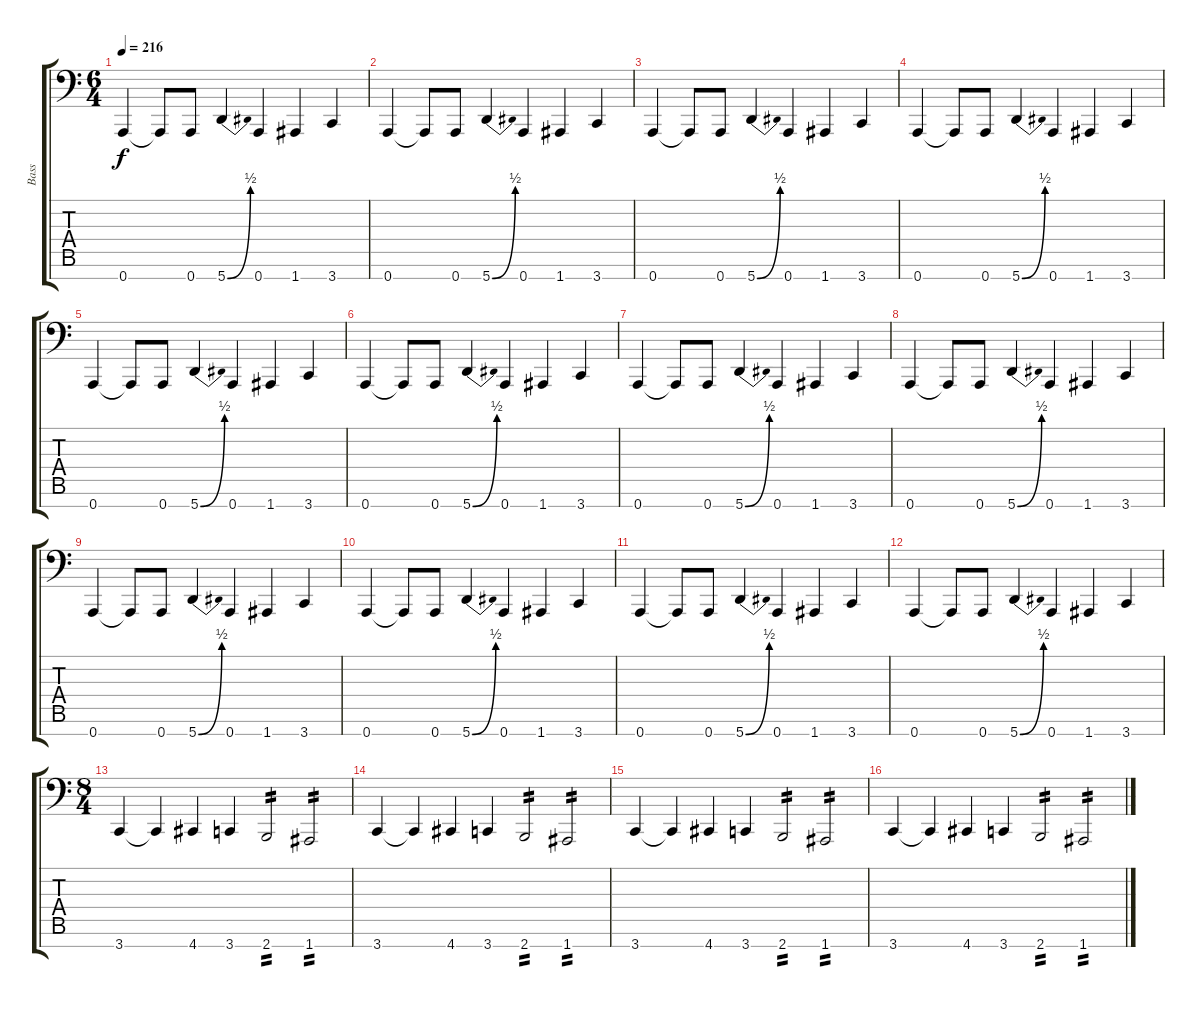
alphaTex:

\track ("Bass" "Bass") {instrument distortionguitar}
\staff {score tabs}
\tuning (D3 A2 E2 C2 G1 D1 A0) {hide}
\ts (6 4)
\tempo 216
\clef f4
\ks c
0.7.4{dy f instrument distortionguitar} 0.7{t}.8 0.7.8 5.7{be (bend 0 0 60 2)}.4 0.7.4 1.7.4 3.7.4 |
0.7.4 0.7{t}.8 0.7.8 5.7{be (bend 0 0 60 2)}.4 0.7.4 1.7.4 3.7.4 |
0.7.4 0.7{t}.8 0.7.8 5.7{be (bend 0 0 60 2)}.4 0.7.4 1.7.4 3.7.4 |
0.7.4 0.7{t}.8 0.7.8 5.7{be (bend 0 0 60 2)}.4 0.7.4 1.7.4 3.7.4 |
0.7.4 0.7{t}.8 0.7.8 5.7{be (bend 0 0 60 2)}.4 0.7.4 1.7.4 3.7.4 |
0.7.4 0.7{t}.8 0.7.8 5.7{be (bend 0 0 60 2)}.4 0.7.4 1.7.4 3.7.4 |
0.7.4 0.7{t}.8 0.7.8 5.7{be (bend 0 0 60 2)}.4 0.7.4 1.7.4 3.7.4 |
0.7.4 0.7{t}.8 0.7.8 5.7{be (bend 0 0 60 2)}.4 0.7.4 1.7.4 3.7.4 |
0.7.4 0.7{t}.8 0.7.8 5.7{be (bend 0 0 60 2)}.4 0.7.4 1.7.4 3.7.4 |
0.7.4 0.7{t}.8 0.7.8 5.7{be (bend 0 0 60 2)}.4 0.7.4 1.7.4 3.7.4 |
0.7.4 0.7{t}.8 0.7.8 5.7{be (bend 0 0 60 2)}.4 0.7.4 1.7.4 3.7.4 |
0.7.4 0.7{t}.8 0.7.8 5.7{be (bend 0 0 60 2)}.4 0.7.4 1.7.4 3.7.4 |
\ts (8 4)
3.7.4 3.7{t}.4 4.7.4 3.7.4 2.7.2{tp 2} 1.7.2{tp 2} |
3.7.4 3.7{t}.4 4.7.4 3.7.4 2.7.2{tp 2} 1.7.2{tp 2} |
3.7.4 3.7{t}.4 4.7.4 3.7.4 2.7.2{tp 2} 1.7.2{tp 2} |
3.7.4 3.7{t}.4 4.7.4 3.7.4 2.7.2{tp 2} 1.7.2{tp 2}
